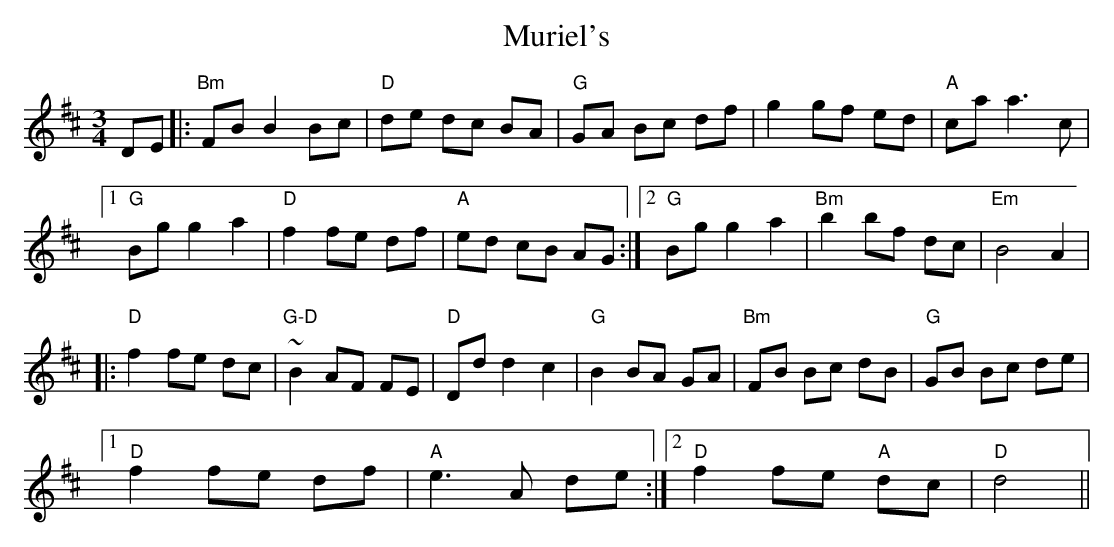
X:1
T: Muriel's
M: 3/4
L: 1/8
K: Dmaj
DE|:"Bm"FB B2 Bc|"D"de dc BA|"G"GA Bc df|g2 gf ed|"A"ca a3 c|
[1"G"Bg g2 a2|"D"f2 fe df|"A"ed cB AG:|2 "G"Bg g2 a2|"Bm"b2 bf dc|"Em"B4 A2|
|:"D"f2 fe dc|"G-D"~B2 AF FE|"D"Dd d2 c2|"G"B2 BA GA|"Bm"FB Bc dB|"G"GB Bc de|
[1"D"f2 fe df|"A"e3 A de:|2 "D"f2 fe "A"dc|"D"d4||
